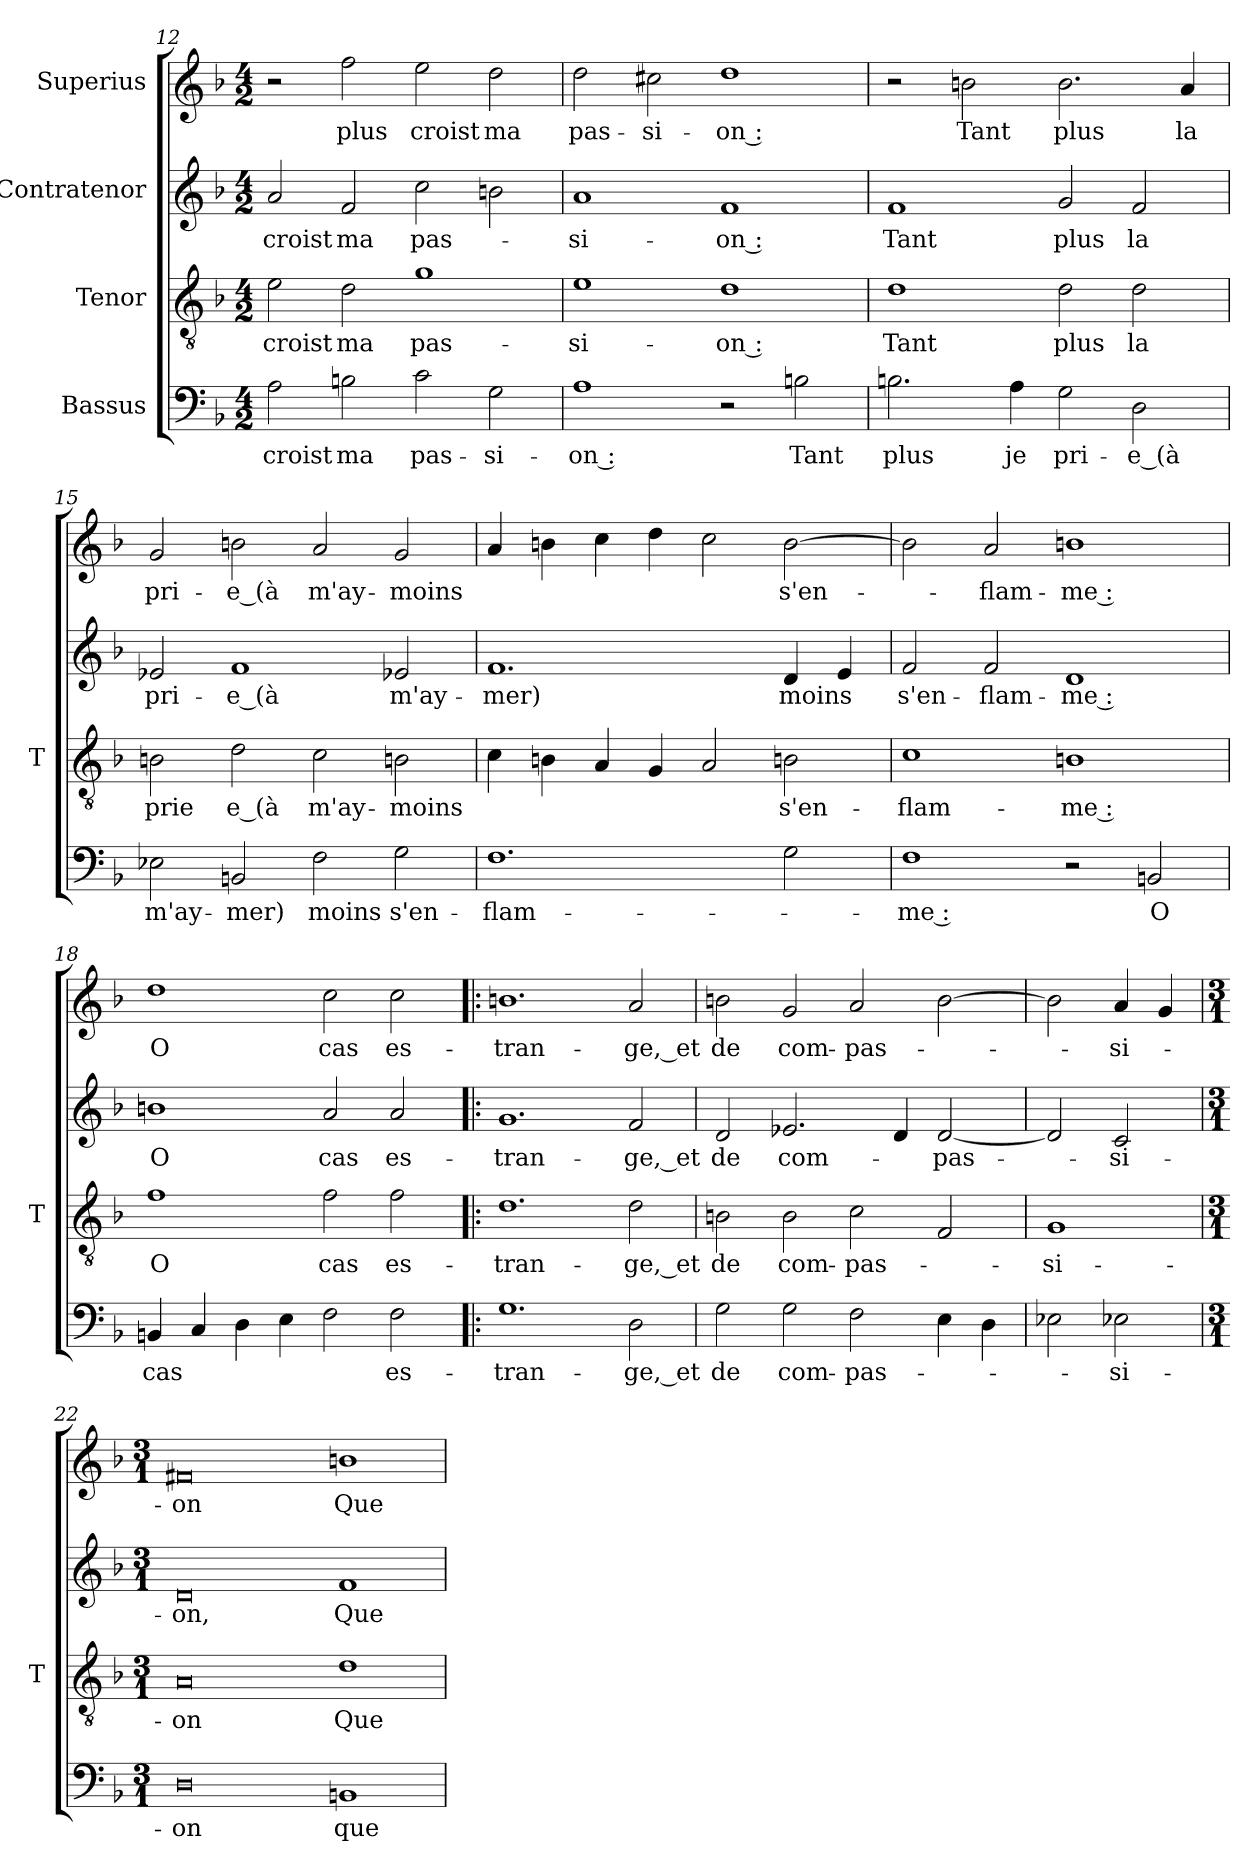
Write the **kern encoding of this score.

**kern	**text	**kern	**text	**kern	**text	**kern	**text
*part4	*part4	*part3	*part3	*part2	*part2	*part1	*part1
*staff4	*staff4	*staff3	*staff3	*staff2	*staff2	*staff1	*staff1
*I"Bassus	*	*I"Tenor	*	*I"Contratenor	*	*I"Superius	*
*	*	*I'T	*	*	*	*	*
*clefF4	*	*clefGv2	*	*clefG2	*	*clefG2	*
*k[b-]	*	*k[b-]	*	*k[b-]	*	*k[b-]	*
*M4/2	*	*M4/2	*	*M4/2	*	*M4/2	*
=12	=12	=12	=12	=12	=12	=12	=12
2A	-croist	2e	-croist	2a	-croist	2r	.
2B	-ma	2d	-ma	2f	-ma	2ff	-plus
2c	pas-	1g	pas-	2cc	pas-	2ee	-croist
2G	si-	.	.	2b	.	2dd	-ma
=13	=13	=13	=13	=13	=13	=13	=13
1A	-on :	1e	si-	1a	si-	2dd	pas-
.	.	.	.	.	.	2cc#X	si-
2r	.	1d	-on :	1f	-on :	1dd	-on :
2B	-Tant	.	.	.	.	.	.
=14	=14	=14	=14	=14	=14	=14	=14
2.B	-plus	1d	-Tant	1f	-Tant	2r	.
.	.	.	.	.	.	2b	-Tant
4A	-je	.	.	.	.	.	.
2G	pri-	2d	-plus	2g	-plus	2.b	-plus
2D	-e_(à	2d	-la	2f	-la	.	.
.	.	.	.	.	.	4a	-la
=15	=15	=15	=15	=15	=15	=15	=15
2E-X	m'ay-	2Bn	-prie	2e-X	pri-	2g	pri-
2BB	-mer)	2d	-e_(à	1f	-e_(à	2b	-e_(à
2F	-moins	2c	m'ay-	.	.	2a	m'ay-
2G	s'en-	2Bn	-moins	2e-X	m'ay-	2g	-moins
=16	=16	=16	=16	=16	=16	=16	=16
1.F	flam-	4c	.	1.f	-mer)	4a	.
.	.	4Bn	.	.	.	4b	.
.	.	4A	.	.	.	4cc	.
.	.	4G	.	.	.	4dd	.
.	.	2A	.	.	.	2cc	.
2G	.	2Bn	s'en-	4d	-moins	[2b	s'en-
.	.	.	.	4e	.	.	.
=17	=17	=17	=17	=17	=17	=17	=17
1F	-me :	1c	flam-	2f	s'en-	2b]	.
.	.	.	.	2f	flam-	2a	flam-
2r	.	1Bn	-me :	1d	-me :	1b	-me :
2BB	-O	.	.	.	.	.	.
=18	=18	=18	=18	=18	=18	=18	=18
4BB	-cas	1f	-O	1b	-O	1dd	-O
4C	.	.	.	.	.	.	.
4D	.	.	.	.	.	.	.
4E	.	.	.	.	.	.	.
2F	.	2f	-cas	2a	-cas	2cc	-cas
2F	es-	2f	es-	2a	es-	2cc	es-
=19!|:	=19!|:	=19!|:	=19!|:	=19!|:	=19!|:	=19!|:	=19!|:
1.G	tran-	1.d	tran-	1.g	tran-	1.b	tran-
2D	-ge,_et	2d	-ge,_et	2f	-ge,_et	2a	-ge,_et
=20	=20	=20	=20	=20	=20	=20	=20
2G	-de	2Bn	-de	2d	-de	2b	-de
2G	com-	2B	com-	2.e-X	com-	2g	com-
2F	pas-	2c	pas-	.	.	2a	pas-
.	.	.	.	4d	.	.	.
4E	.	2F	.	[2d	pas-	[2b	.
4D	.	.	.	.	.	.	.
=21	=21	=21	=21	=21	=21	=21	=21
2E-X	.	1G	si-	2d]	.	2b]	.
2E-X	si-	.	.	2c	si-	4a	si-
.	.	.	.	.	.	4g	.
=22	=22	=22	=22	=22	=22	=22	=22
*M3/1	*	*M3/1	*	*M3/1	*	*M3/1	*
0D	-on	0A	-on	0d	-on,	0f#X	-on
1BB	-que	1d	-Que	1f	-Que	1b	-Que
=	=	=	=	=	=	=	=
*-	*-	*-	*-	*-	*-	*-	*-
